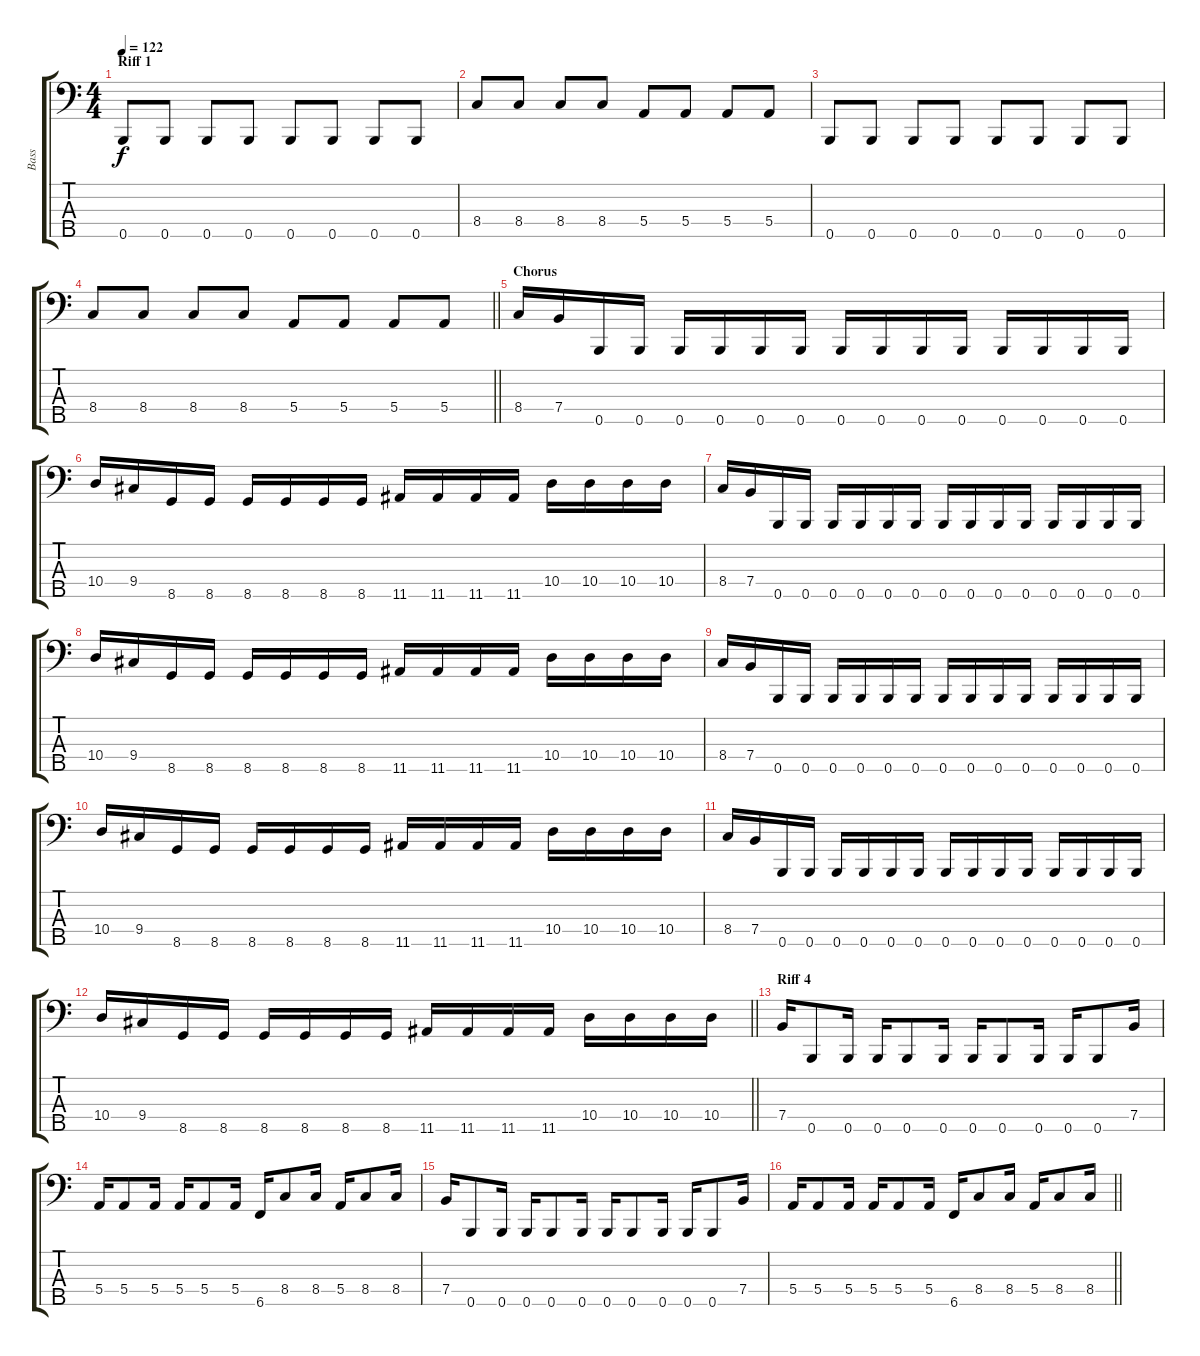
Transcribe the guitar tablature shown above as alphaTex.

\track ("Bass" "Bass") {instrument electricbasspick}
\staff {score tabs}
\tuning (G2 D2 A1 E1 B0) {hide}
\ts (4 4)
\section ("" "Riff 1")
\tempo 122
\clef f4
\ks c
0.5.8{dy f} 0.5.8 0.5.8 0.5.8 0.5.8 0.5.8 0.5.8 0.5.8 |
8.4.8 8.4.8 8.4.8 8.4.8 5.4.8 5.4.8 5.4.8 5.4.8 |
0.5.8 0.5.8 0.5.8 0.5.8 0.5.8 0.5.8 0.5.8 0.5.8 |
\barLineRight lightlight
8.4.8 8.4.8 8.4.8 8.4.8 5.4.8 5.4.8 5.4.8 5.4.8 |
\section ("" "Chorus")
8.4.16 7.4.16 0.5.16 0.5.16 0.5.16 0.5.16 0.5.16 0.5.16 0.5.16 0.5.16 0.5.16 0.5.16 0.5.16 0.5.16 0.5.16 0.5.16 |
10.4.16 9.4.16 8.5.16 8.5.16 8.5.16 8.5.16 8.5.16 8.5.16 11.5.16 11.5.16 11.5.16 11.5.16 10.4.16 10.4.16 10.4.16 10.4.16 |
8.4.16 7.4.16 0.5.16 0.5.16 0.5.16 0.5.16 0.5.16 0.5.16 0.5.16 0.5.16 0.5.16 0.5.16 0.5.16 0.5.16 0.5.16 0.5.16 |
10.4.16 9.4.16 8.5.16 8.5.16 8.5.16 8.5.16 8.5.16 8.5.16 11.5.16 11.5.16 11.5.16 11.5.16 10.4.16 10.4.16 10.4.16 10.4.16 |
8.4.16 7.4.16 0.5.16 0.5.16 0.5.16 0.5.16 0.5.16 0.5.16 0.5.16 0.5.16 0.5.16 0.5.16 0.5.16 0.5.16 0.5.16 0.5.16 |
10.4.16 9.4.16 8.5.16 8.5.16 8.5.16 8.5.16 8.5.16 8.5.16 11.5.16 11.5.16 11.5.16 11.5.16 10.4.16 10.4.16 10.4.16 10.4.16 |
8.4.16 7.4.16 0.5.16 0.5.16 0.5.16 0.5.16 0.5.16 0.5.16 0.5.16 0.5.16 0.5.16 0.5.16 0.5.16 0.5.16 0.5.16 0.5.16 |
\barLineRight lightlight
10.4.16 9.4.16 8.5.16 8.5.16 8.5.16 8.5.16 8.5.16 8.5.16 11.5.16 11.5.16 11.5.16 11.5.16 10.4.16 10.4.16 10.4.16 10.4.16 |
\section ("" "Riff 4")
7.4.16 0.5.8 0.5.16 0.5.16 0.5.8 0.5.16 0.5.16 0.5.8 0.5.16 0.5.16 0.5.8 7.4.16 |
5.4.16 5.4.8 5.4.16 5.4.16 5.4.8 5.4.16 6.5.16 8.4.8 8.4.16 5.4.16 8.4.8 8.4.16 |
7.4.16 0.5.8 0.5.16 0.5.16 0.5.8 0.5.16 0.5.16 0.5.8 0.5.16 0.5.16 0.5.8 7.4.16 |
\barLineRight lightlight
5.4.16 5.4.8 5.4.16 5.4.16 5.4.8 5.4.16 6.5.16 8.4.8 8.4.16 5.4.16 8.4.8 8.4.16
